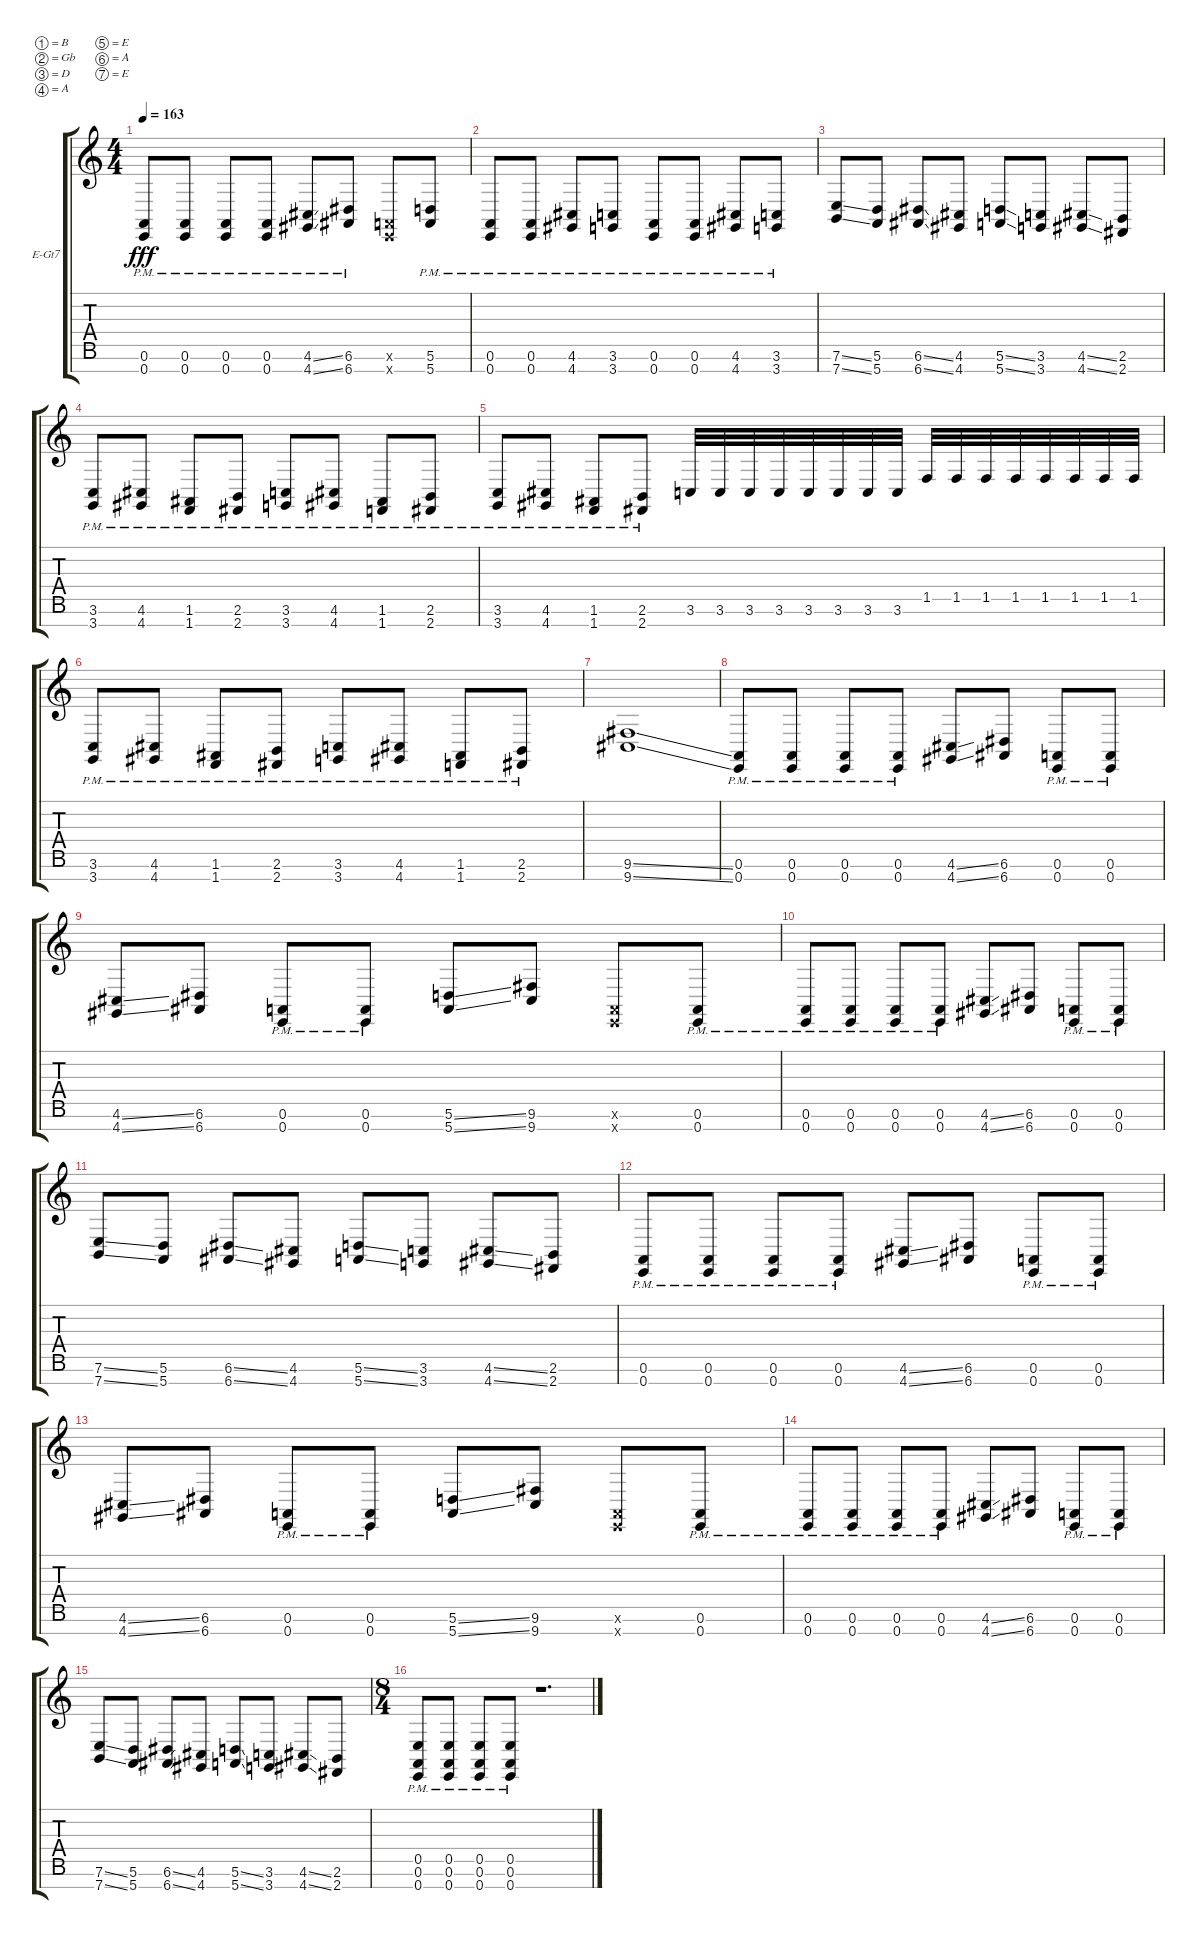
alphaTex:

\defaultSystemsLayout 4
\bracketExtendMode groupsimilarinstruments
\firstSystemTrackNameOrientation horizontal
\otherSystemsTrackNameOrientation horizontal
\track ("Electric Guitar" "E-Gt7") {instrument distortionguitar}
\staff {score tabs}
\tuning (B3 Gb3 D3 A2 E2 A1 E1)
\ts (4 4)
\tempo 163
\clef g2
\scale
0.333333
\ks c
(0.7{pm} 0.6{pm}).8{dy fff} (0.6{pm} 0.7{pm}).8 (0.7{pm} 0.6{pm}).8 (0.6{pm} 0.7{pm}).8 (4.7{ss pm} 4.6{ss pm}).8 (6.6{pm} 6.7{pm}).8 (0.7{x} 0.6{x}).8 (5.7{pm} 5.6{pm}).8 |
\scale
0.333333 (0.7{pm} 0.6{pm}).8 (0.6{pm} 0.7{pm}).8 (4.7{pm} 4.6{pm}).8 (3.6{pm} 3.7{pm}).8 (0.7{pm} 0.6{pm}).8 (0.6{pm} 0.7{pm}).8 (4.7{pm} 4.6{pm}).8 (3.6{pm} 3.7{pm}).8 |
\scale
0.333333 (7.7{ss} 7.6{ss}).8 (5.6 5.7).8 (6.7{ss} 6.6{ss}).8 (4.6 4.7).8 (5.7{ss} 5.6{ss}).8 (3.6 3.7).8 (4.7{ss} 4.6{ss}).8 (2.6 2.7).8 |
\scale
0.333333 (3.7{pm} 3.6{pm}).8 (4.6{pm} 4.7{pm}).8 (1.7{pm} 1.6{pm}).8 (2.6{pm} 2.7{pm}).8 (3.7{pm} 3.6{pm}).8 (4.6{pm} 4.7{pm}).8 (1.7{pm} 1.6{pm}).8 (2.6{pm} 2.7{pm}).8 |
\scale
0.333333 (3.7{pm} 3.6{pm}).8 (4.6{pm} 4.7{pm}).8 (1.7{pm} 1.6{pm}).8 (2.6{pm} 2.7{pm}).8 3.6.32 3.6.32 3.6.32 3.6.32 3.6.32 3.6.32 3.6.32 3.6.32 1.5.32 1.5.32 1.5.32 1.5.32 1.5.32 1.5.32 1.5.32 1.5.32 |
\scale
0.333333 (3.7{pm} 3.6{pm}).8 (4.6{pm} 4.7{pm}).8 (1.7{pm} 1.6{pm}).8 (2.6{pm} 2.7{pm}).8 (3.7{pm} 3.6{pm}).8 (4.6{pm} 4.7{pm}).8 (1.7{pm} 1.6{pm}).8 (2.6{pm} 2.7{pm}).8 |
\scale
0.333333 (9.7{ss} 9.6{ss}).1 |
\scale
0.333333 (0.7{pm} 0.6{pm}).8 (0.6{pm} 0.7{pm}).8 (0.7{pm} 0.6{pm}).8 (0.6{pm} 0.7{pm}).8 (4.7{ss} 4.6{ss}).8 (6.6 6.7).8 (0.7{pm} 0.6{pm}).8 (0.7{pm} 0.6{pm}).8 |
\scale
0.333333 (4.7{ss} 4.6{ss}).8 (6.6 6.7).8 (0.7{pm} 0.6{pm}).8 (0.6{pm} 0.7{pm}).8 (5.6{ss} 5.7{ss}).8 (9.6 9.7).8 (0.7{x} 0.6{x}).8 (0.6{pm} 0.7{pm}).8 |
\scale
0.333333 (0.7{pm} 0.6{pm}).8 (0.6{pm} 0.7{pm}).8 (0.7{pm} 0.6{pm}).8 (0.6{pm} 0.7{pm}).8 (4.7{ss} 4.6{ss}).8 (6.6 6.7).8 (0.7{pm} 0.6{pm}).8 (0.7{pm} 0.6{pm}).8 |
\scale
0.333333 (7.7{ss} 7.6{ss}).8 (5.6 5.7).8 (6.7{ss} 6.6{ss}).8 (4.6 4.7).8 (5.7{ss} 5.6{ss}).8 (3.6 3.7).8 (4.7{ss} 4.6{ss}).8 (2.6 2.7).8 |
\scale
0.333333 (0.7{pm} 0.6{pm}).8 (0.6{pm} 0.7{pm}).8 (0.7{pm} 0.6{pm}).8 (0.6{pm} 0.7{pm}).8 (4.7{ss} 4.6{ss}).8 (6.6 6.7).8 (0.7{pm} 0.6{pm}).8 (0.7{pm} 0.6{pm}).8 |
\scale
0.333333 (4.7{ss} 4.6{ss}).8 (6.6 6.7).8 (0.7{pm} 0.6{pm}).8 (0.6{pm} 0.7{pm}).8 (5.6{ss} 5.7{ss}).8 (9.6 9.7).8 (0.7{x} 0.6{x}).8 (0.6{pm} 0.7{pm}).8 |
\scale
0.333333 (0.7{pm} 0.6{pm}).8 (0.6{pm} 0.7{pm}).8 (0.7{pm} 0.6{pm}).8 (0.6{pm} 0.7{pm}).8 (4.7{ss} 4.6{ss}).8 (6.6 6.7).8 (0.7{pm} 0.6{pm}).8 (0.7{pm} 0.6{pm}).8 |
\scale
0.333333 (7.7{ss} 7.6{ss}).8 (5.6 5.7).8 (6.7{ss} 6.6{ss}).8 (4.6 4.7).8 (5.7{ss} 5.6{ss}).8 (3.6 3.7).8 (4.7{ss} 4.6{ss}).8 (2.6 2.7).8 |
\ts (8 4)
\beaming (8 2 2 2 2 2 2 2 2)
\scale
0.485477 (0.7{pm} 0.6{pm} 0.5{pm}).8 (0.5{pm} 0.6{pm} 0.7{pm}).8 (0.7{pm} 0.6{pm} 0.5{pm}).8 (0.5{pm} 0.6{pm} 0.7{pm}).8 r.1{d}
